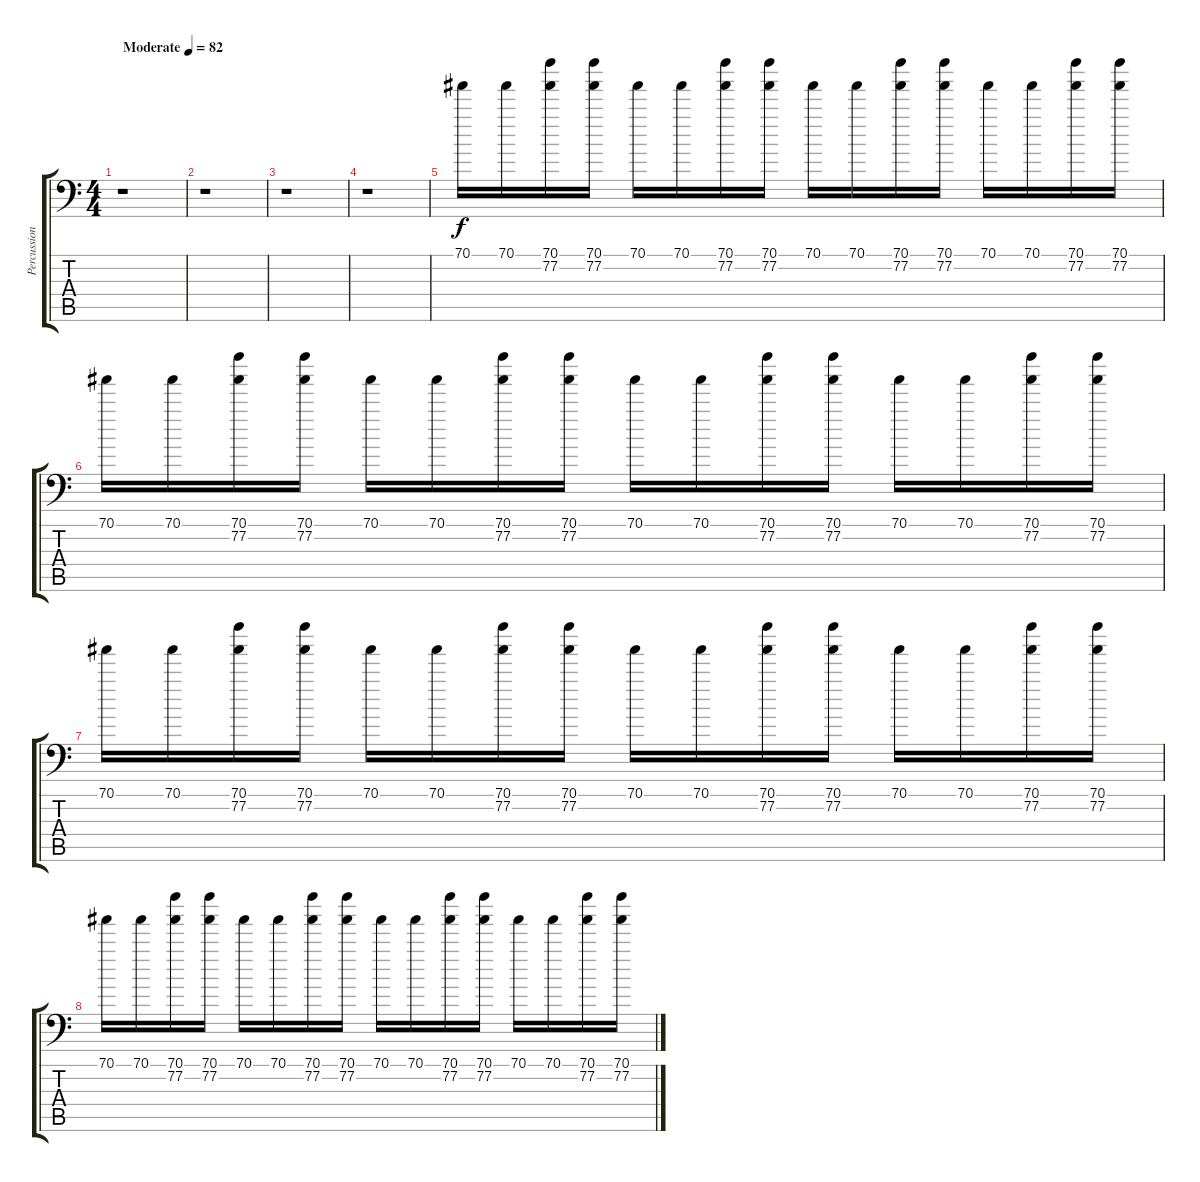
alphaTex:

\track ("Percussion" "Percussion") {instrument acousticgrandpiano}
\staff {score tabs}
\tuning (C-1 C-1 C-1 C-1 C-1 C-1) {hide}
\ts (4 4)
\tempo (82 "Moderate")
\clef f4
\ks c
r.1{dy f instrument acousticgrandpiano} |
r.1 |
r.1 |
r.1 |
70.1.16 70.1.16 (70.1 77.2).16 (70.1 77.2).16 70.1.16 70.1.16 (70.1 77.2).16 (70.1 77.2).16 70.1.16 70.1.16 (70.1 77.2).16 (70.1 77.2).16 70.1.16 70.1.16 (70.1 77.2).16 (70.1 77.2).16 |
70.1.16 70.1.16 (70.1 77.2).16 (70.1 77.2).16 70.1.16 70.1.16 (70.1 77.2).16 (70.1 77.2).16 70.1.16 70.1.16 (70.1 77.2).16 (70.1 77.2).16 70.1.16 70.1.16 (70.1 77.2).16 (70.1 77.2).16 |
70.1.16 70.1.16 (70.1 77.2).16 (70.1 77.2).16 70.1.16 70.1.16 (70.1 77.2).16 (70.1 77.2).16 70.1.16 70.1.16 (70.1 77.2).16 (70.1 77.2).16 70.1.16 70.1.16 (70.1 77.2).16 (70.1 77.2).16 |
70.1.16 70.1.16 (70.1 77.2).16 (70.1 77.2).16 70.1.16 70.1.16 (70.1 77.2).16 (70.1 77.2).16 70.1.16 70.1.16 (70.1 77.2).16 (70.1 77.2).16 70.1.16 70.1.16 (70.1 77.2).16 (70.1 77.2).16
